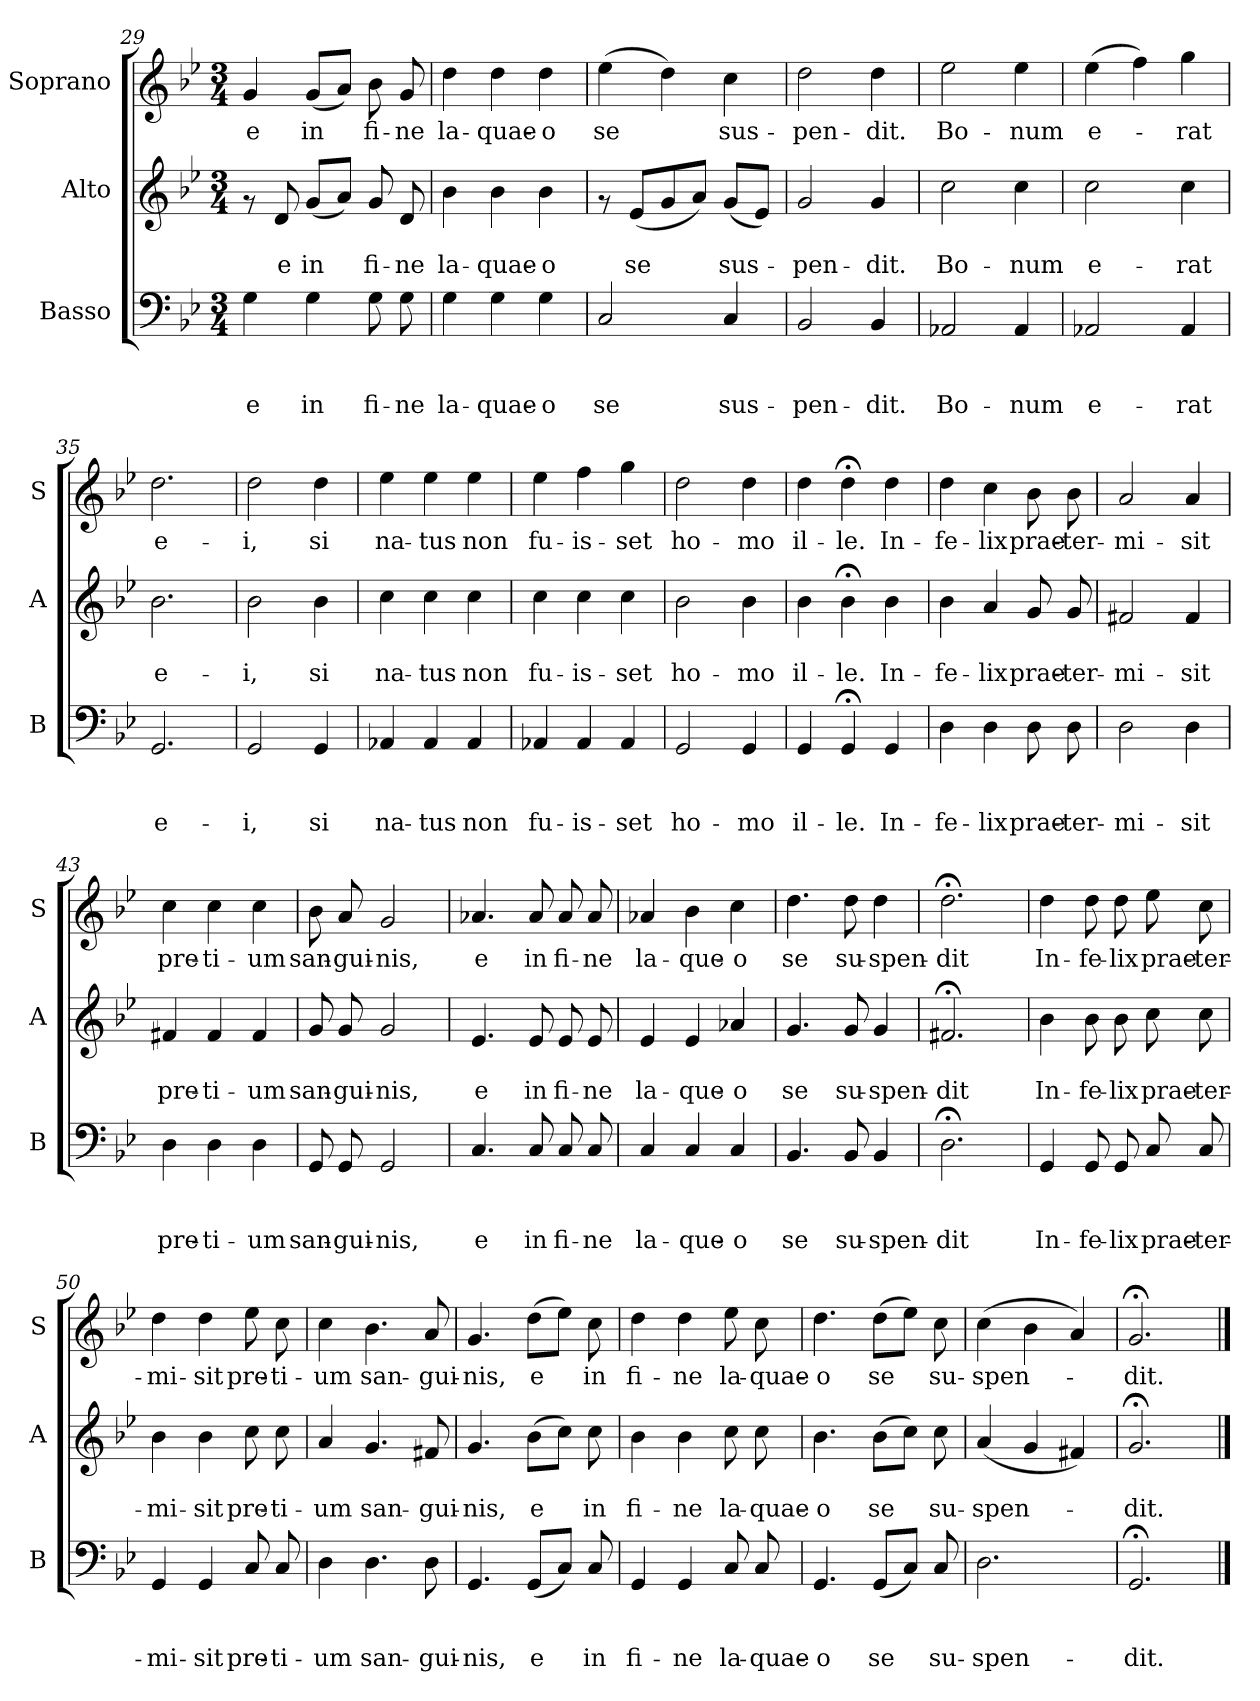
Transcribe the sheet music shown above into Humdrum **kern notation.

**kern	**text	**text	**text	**kern	**text	**text	**kern	**text
*part3	*part3	*part3	*part3	*part2	*part2	*part2	*part1	*part1
*staff3	*staff3	*staff3	*staff3	*staff2	*staff2	*staff2	*staff1	*staff1
*I"Basso	*	*	*	*I"Alto	*	*	*I"Soprano	*
*I'B	*	*	*	*I'A	*	*	*I'S	*
!!LO:PB:g=z
*clefF4	*	*	*	*clefG2	*	*	*clefG2	*
*k[b-e-]	*	*	*	*k[b-e-]	*	*	*k[b-e-]	*
*B-:	*	*	*	*B-:	*	*	*B-:	*
*M3/4	*	*	*	*M3/4	*	*	*M3/4	*
=29	=29	=29	=29	=29	=29	=29	=29	=29
!	!	!	!LO:LY:b	!	!	!	!	!LO:LY:b
4G\	.	.	e	8rf	.	.	4g/	e
!	!	!	!	!	!	!LO:LY:b	!	!
.	.	.	.	8d/	.	e	.	.
!	!	!	!LO:LY:b	!	!	!LO:LY:b	!	!LO:LY:b
4G\	.	.	in	(<8g/L	.	in	(<8g/L	in
.	.	.	.	8a/J)	.	.	8a/J)	.
!	!	!	!LO:LY:b	!	!	!LO:LY:b	!	!LO:LY:b
8G\	.	.	fi-	8g/	.	fi-	8b-\	fi-
!	!	!	!LO:LY:b	!	!	!LO:LY:b	!	!LO:LY:b
8G\	.	.	-ne	8d/	.	-ne	8g/	-ne
=30	=30	=30	=30	=30	=30	=30	=30	=30
!	!	!	!LO:LY:b	!	!	!LO:LY:b	!	!LO:LY:b
4G\	.	.	la-	4b-\	.	la-	4dd\	la-
!	!	!	!LO:LY:b	!	!	!LO:LY:b	!	!LO:LY:b
4G\	.	.	-quae-	4b-\	.	-quae-	4dd\	-quae-
!	!	!	!LO:LY:b	!	!	!LO:LY:b	!	!LO:LY:b
4G\	.	.	-o	4b-\	.	-o	4dd\	-o
=31	=31	=31	=31	=31	=31	=31	=31	=31
!	!	!	!LO:LY:b	!	!	!	!	!LO:LY:b
2C/	.	.	se	8rf	.	.	(>4ee-\	se
!	!	!	!	!	!	!LO:LY:b	!	!
.	.	.	.	(<8e-/L	.	se	.	.
.	.	.	.	8g/	.	.	4dd\)	.
.	.	.	.	8a/J)	.	.	.	.
!	!	!	!LO:LY:b	!	!	!LO:LY:b	!	!LO:LY:b
4C/	.	.	sus-	(<8g/L	.	sus-	4cc\	sus-
.	.	.	.	8e-/J)	.	.	.	.
=32	=32	=32	=32	=32	=32	=32	=32	=32
!	!	!	!LO:LY:b	!	!	!LO:LY:b	!	!LO:LY:b
2BB-/	.	.	-pen-	2g/	.	-pen-	2dd\	-pen-
!	!	!	!LO:LY:b	!	!	!LO:LY:b	!	!LO:LY:b
4BB-/	.	.	-dit.	4g/	.	-dit.	4dd\	-dit.
!!LO:PB:g=z
=33	=33	=33	=33	=33	=33	=33	=33	=33
!	!	!	!LO:LY:b	!	!	!LO:LY:b	!	!LO:LY:b
2AA-X/	.	.	Bo-	2cc\	.	Bo-	2ee-\	Bo-
!	!	!	!LO:LY:b	!	!	!LO:LY:b	!	!LO:LY:b
4AA-/	.	.	-num	4cc\	.	-num	4ee-\	-num
=34	=34	=34	=34	=34	=34	=34	=34	=34
!	!	!	!LO:LY:b	!	!	!LO:LY:b	!	!LO:LY:b
2AA-X/	.	.	e-	2cc\	.	e-	(>4ee-\	e-
.	.	.	.	.	.	.	4ff\)	.
!	!	!	!LO:LY:b	!	!	!LO:LY:b	!	!LO:LY:b
4AA-/	.	.	-rat	4cc\	.	-rat	4gg\	-rat
=35	=35	=35	=35	=35	=35	=35	=35	=35
!	!	!	!LO:LY:b	!	!	!LO:LY:b	!	!LO:LY:b
2.GG/	.	.	e-	2.b-\	.	e-	2.dd\	e-
=36	=36	=36	=36	=36	=36	=36	=36	=36
!	!	!	!LO:LY:b	!	!	!LO:LY:b	!	!LO:LY:b
2GG/	.	.	-i,	2b-\	.	-i,	2dd\	-i,
!	!	!	!LO:LY:b	!	!	!LO:LY:b	!	!LO:LY:b
4GG/	.	.	si	4b-\	.	si	4dd\	si
!!LO:LB:g=z
=37	=37	=37	=37	=37	=37	=37	=37	=37
!	!	!	!LO:LY:b	!	!	!LO:LY:b	!	!LO:LY:b
4AA-X/	.	.	na-	4cc\	.	na-	4ee-\	na-
!	!	!	!LO:LY:b	!	!	!LO:LY:b	!	!LO:LY:b
4AA-/	.	.	-tus	4cc\	.	-tus	4ee-\	-tus
!	!	!	!LO:LY:b	!	!	!LO:LY:b	!	!LO:LY:b
4AA-/	.	.	non	4cc\	.	non	4ee-\	non
=38	=38	=38	=38	=38	=38	=38	=38	=38
!	!	!	!LO:LY:b	!	!	!LO:LY:b	!	!LO:LY:b
4AA-X/	.	.	fu-	4cc\	.	fu-	4ee-\	fu-
!	!	!	!LO:LY:b	!	!	!LO:LY:b	!	!LO:LY:b
4AA-/	.	.	-is-	4cc\	.	-is-	4ff\	-is-
!	!	!	!LO:LY:b	!	!	!LO:LY:b	!	!LO:LY:b
4AA-/	.	.	-set	4cc\	.	-set	4gg\	-set
=39	=39	=39	=39	=39	=39	=39	=39	=39
!	!	!	!LO:LY:b	!	!	!LO:LY:b	!	!LO:LY:b
2GG/	.	.	ho-	2b-\	.	ho-	2dd\	ho-
!	!	!	!LO:LY:b	!	!	!LO:LY:b	!	!LO:LY:b
4GG/	.	.	-mo	4b-\	.	-mo	4dd\	-mo
=40	=40	=40	=40	=40	=40	=40	=40	=40
!	!	!	!LO:LY:b	!	!	!LO:LY:b	!	!LO:LY:b
4GG/	.	.	il-	4b-\	.	il-	4dd\	il-
!	!	!	!LO:LY:b	!	!	!LO:LY:b	!	!LO:LY:b
4GG;/	.	.	-le.	4b-;<\	.	-le.	4dd;<\	-le.
!	!	!	!LO:LY:b	!	!	!LO:LY:b	!	!LO:LY:b
4GG/	.	.	In-	4b-\	.	In-	4dd\	In-
!!LO:LB:g=z
=41	=41	=41	=41	=41	=41	=41	=41	=41
!	!	!	!LO:LY:b	!	!	!LO:LY:b	!	!LO:LY:b
4D\	.	.	-fe-	4b-\	.	-fe-	4dd\	-fe-
!	!	!	!LO:LY:b	!	!	!LO:LY:b	!	!LO:LY:b
4D\	.	.	-lix	4a/	.	-lix	4cc\	-lix
!	!	!	!LO:LY:b	!	!	!LO:LY:b	!	!LO:LY:b
8D\	.	.	prae-	8g/	.	prae-	8b-\	prae-
!	!	!	!LO:LY:b	!	!	!LO:LY:b	!	!LO:LY:b
8D\	.	.	-ter-	8g/	.	-ter-	8b-\	-ter-
=42	=42	=42	=42	=42	=42	=42	=42	=42
!	!	!	!LO:LY:b	!	!	!LO:LY:b	!	!LO:LY:b
2D\	.	.	-mi-	2f#X/	.	-mi-	2a/	-mi-
!	!	!	!LO:LY:b	!	!	!LO:LY:b	!	!LO:LY:b
4D\	.	.	-sit	4f#/	.	-sit	4a/	-sit
=43	=43	=43	=43	=43	=43	=43	=43	=43
!	!	!	!LO:LY:b	!	!	!LO:LY:b	!	!LO:LY:b
4D\	.	.	pre-	4f#X/	.	pre-	4cc\	pre-
!	!	!	!LO:LY:b	!	!	!LO:LY:b	!	!LO:LY:b
4D\	.	.	-ti-	4f#/	.	-ti-	4cc\	-ti-
!	!	!	!LO:LY:b	!	!	!LO:LY:b	!	!LO:LY:b
4D\	.	.	-um	4f#/	.	-um	4cc\	-um
=44	=44	=44	=44	=44	=44	=44	=44	=44
!	!	!	!LO:LY:b	!	!	!LO:LY:b	!	!LO:LY:b
8GG/	.	.	san-	8g/	.	san-	8b-\	san-
!	!	!	!LO:LY:b	!	!	!LO:LY:b	!	!LO:LY:b
8GG/	.	.	-gui-	8g/	.	-gui-	8a/	-gui-
!	!	!	!LO:LY:b	!	!	!LO:LY:b	!	!LO:LY:b
2GG/	.	.	-nis,	2g/	.	-nis,	2g/	-nis,
!!LO:PB:g=z
=45	=45	=45	=45	=45	=45	=45	=45	=45
!	!	!	!LO:LY:b	!	!	!LO:LY:b	!	!LO:LY:b
4.C/	.	.	e	4.e-/	.	e	4.a-X/	e
!	!	!	!LO:LY:b	!	!	!LO:LY:b	!	!LO:LY:b
8C/	.	.	in	8e-/	.	in	8a-/	in
!	!	!	!LO:LY:b	!	!	!LO:LY:b	!	!LO:LY:b
8C/	.	.	fi-	8e-/	.	fi-	8a-/	fi-
!	!	!	!LO:LY:b	!	!	!LO:LY:b	!	!LO:LY:b
8C/	.	.	-ne	8e-/	.	-ne	8a-/	-ne
=46	=46	=46	=46	=46	=46	=46	=46	=46
!	!	!	!LO:LY:b	!	!	!LO:LY:b	!	!LO:LY:b
4C/	.	.	la-	4e-/	.	la-	4a-X/	la-
!	!	!	!LO:LY:b	!	!	!LO:LY:b	!	!LO:LY:b
4C/	.	.	-que-	4e-/	.	-que-	4b-\	-que-
!	!	!	!LO:LY:b	!	!	!LO:LY:b	!	!LO:LY:b
4C/	.	.	-o	4a-X/	.	-o	4cc\	-o
=47	=47	=47	=47	=47	=47	=47	=47	=47
!	!	!	!LO:LY:b	!	!	!LO:LY:b	!	!LO:LY:b
4.BB-/	.	.	se	4.g/	.	se	4.dd\	se
!	!	!	!LO:LY:b	!	!	!LO:LY:b	!	!LO:LY:b
8BB-/	.	.	su-	8g/	.	su-	8dd\	su-
!	!	!	!LO:LY:b	!	!	!LO:LY:b	!	!LO:LY:b
4BB-/	.	.	-spen-	4g/	.	-spen-	4dd\	-spen-
=48	=48	=48	=48	=48	=48	=48	=48	=48
!	!	!	!LO:LY:b	!	!	!LO:LY:b	!	!LO:LY:b
2.D;<\	.	.	-dit	2.f#X;/	.	-dit	2.dd;<\	-dit
!!LO:PB:g=z
=49	=49	=49	=49	=49	=49	=49	=49	=49
!	!	!	!LO:LY:b	!	!	!LO:LY:b	!	!LO:LY:b
4GG/	.	.	In-	4b-\	.	In-	4dd\	In-
!	!	!	!LO:LY:b	!	!	!LO:LY:b	!	!LO:LY:b
8GG/	.	.	-fe-	8b-\	.	-fe-	8dd\	-fe-
!	!	!	!LO:LY:b	!	!	!LO:LY:b	!	!LO:LY:b
8GG/	.	.	-lix	8b-\	.	-lix	8dd\	-lix
!	!	!	!LO:LY:b	!	!	!LO:LY:b	!	!LO:LY:b
8C/	.	.	prae-	8cc\	.	prae-	8ee-\	prae-
!	!	!	!LO:LY:b	!	!	!LO:LY:b	!	!LO:LY:b
8C/	.	.	-ter-	8cc\	.	-ter-	8cc\	-ter-
=50	=50	=50	=50	=50	=50	=50	=50	=50
!	!	!	!LO:LY:b	!	!	!LO:LY:b	!	!LO:LY:b
4GG/	.	.	-mi-	4b-\	.	-mi-	4dd\	-mi-
!	!	!	!LO:LY:b	!	!	!LO:LY:b	!	!LO:LY:b
4GG/	.	.	-sit	4b-\	.	-sit	4dd\	-sit
!	!	!	!LO:LY:b	!	!	!LO:LY:b	!	!LO:LY:b
8C/	.	.	pre-	8cc\	.	pre-	8ee-\	pre-
!	!	!	!LO:LY:b	!	!	!LO:LY:b	!	!LO:LY:b
8C/	.	.	-ti-	8cc\	.	-ti-	8cc\	-ti-
=51	=51	=51	=51	=51	=51	=51	=51	=51
!	!	!	!LO:LY:b	!	!	!LO:LY:b	!	!LO:LY:b
4D\	.	.	-um	4a/	.	-um	4cc\	-um
!	!	!	!LO:LY:b	!	!	!LO:LY:b	!	!LO:LY:b
4.D\	.	.	san-	4.g/	.	san-	4.b-\	san-
!	!	!	!LO:LY:b	!	!	!LO:LY:b	!	!LO:LY:b
8D\	.	.	-gui-	8f#X/	.	-gui-	8a/	-gui-
=52	=52	=52	=52	=52	=52	=52	=52	=52
!	!	!	!LO:LY:b	!	!	!LO:LY:b	!	!LO:LY:b
4.GG/	.	.	-nis,	4.g/	.	-nis,	4.g/	-nis,
!	!	!	!LO:LY:b	!	!	!LO:LY:b	!	!LO:LY:b
(<8GG/L	.	.	e	(>8b-\L	.	e	(>8dd\L	e
8C/J)	.	.	.	8cc\J)	.	.	8ee-\J)	.
!	!	!	!LO:LY:b	!	!	!LO:LY:b	!	!LO:LY:b
8C/	.	.	in	8cc\	.	in	8cc\	in
!!LO:LB:g=z
=53	=53	=53	=53	=53	=53	=53	=53	=53
!	!	!	!LO:LY:b	!	!	!LO:LY:b	!	!LO:LY:b
4GG/	.	.	fi-	4b-\	.	fi-	4dd\	fi-
!	!	!	!LO:LY:b	!	!	!LO:LY:b	!	!LO:LY:b
4GG/	.	.	-ne	4b-\	.	-ne	4dd\	-ne
!	!	!	!LO:LY:b	!	!	!LO:LY:b	!	!LO:LY:b
8C/	.	.	la-	8cc\	.	la-	8ee-\	la-
!	!	!	!LO:LY:b	!	!	!LO:LY:b	!	!LO:LY:b
8C/	.	.	-quae-	8cc\	.	-quae-	8cc\	-quae-
=54	=54	=54	=54	=54	=54	=54	=54	=54
!	!	!	!LO:LY:b	!	!	!LO:LY:b	!	!LO:LY:b
4.GG/	.	.	-o	4.b-\	.	-o	4.dd\	-o
!	!	!	!LO:LY:b	!	!	!LO:LY:b	!	!LO:LY:b
(<8GG/L	.	.	se	(>8b-\L	.	se	(>8dd\L	se
8C/J)	.	.	.	8cc\J)	.	.	8ee-\J)	.
!	!	!	!LO:LY:b	!	!	!LO:LY:b	!	!LO:LY:b
8C/	.	.	su-	8cc\	.	su-	8cc\	su-
=55	=55	=55	=55	=55	=55	=55	=55	=55
!	!	!	!LO:LY:b	!	!	!LO:LY:b	!	!LO:LY:b
2.D\	.	.	-spen-	(<4a/	.	-spen-	(>4cc\	-spen-
.	.	.	.	4g/	.	.	4b-\	.
.	.	.	.	4f#X/)	.	.	4a/)	.
=56	=56	=56	=56	=56	=56	=56	=56	=56
!	!	!	!LO:LY:b	!	!	!LO:LY:b	!	!LO:LY:b
2.GG;/	.	.	-dit.	2.g;/	.	-dit.	2.g;/	-dit.
==	==	==	==	==	==	==	==	==
*-	*-	*-	*-	*-	*-	*-	*-	*-
